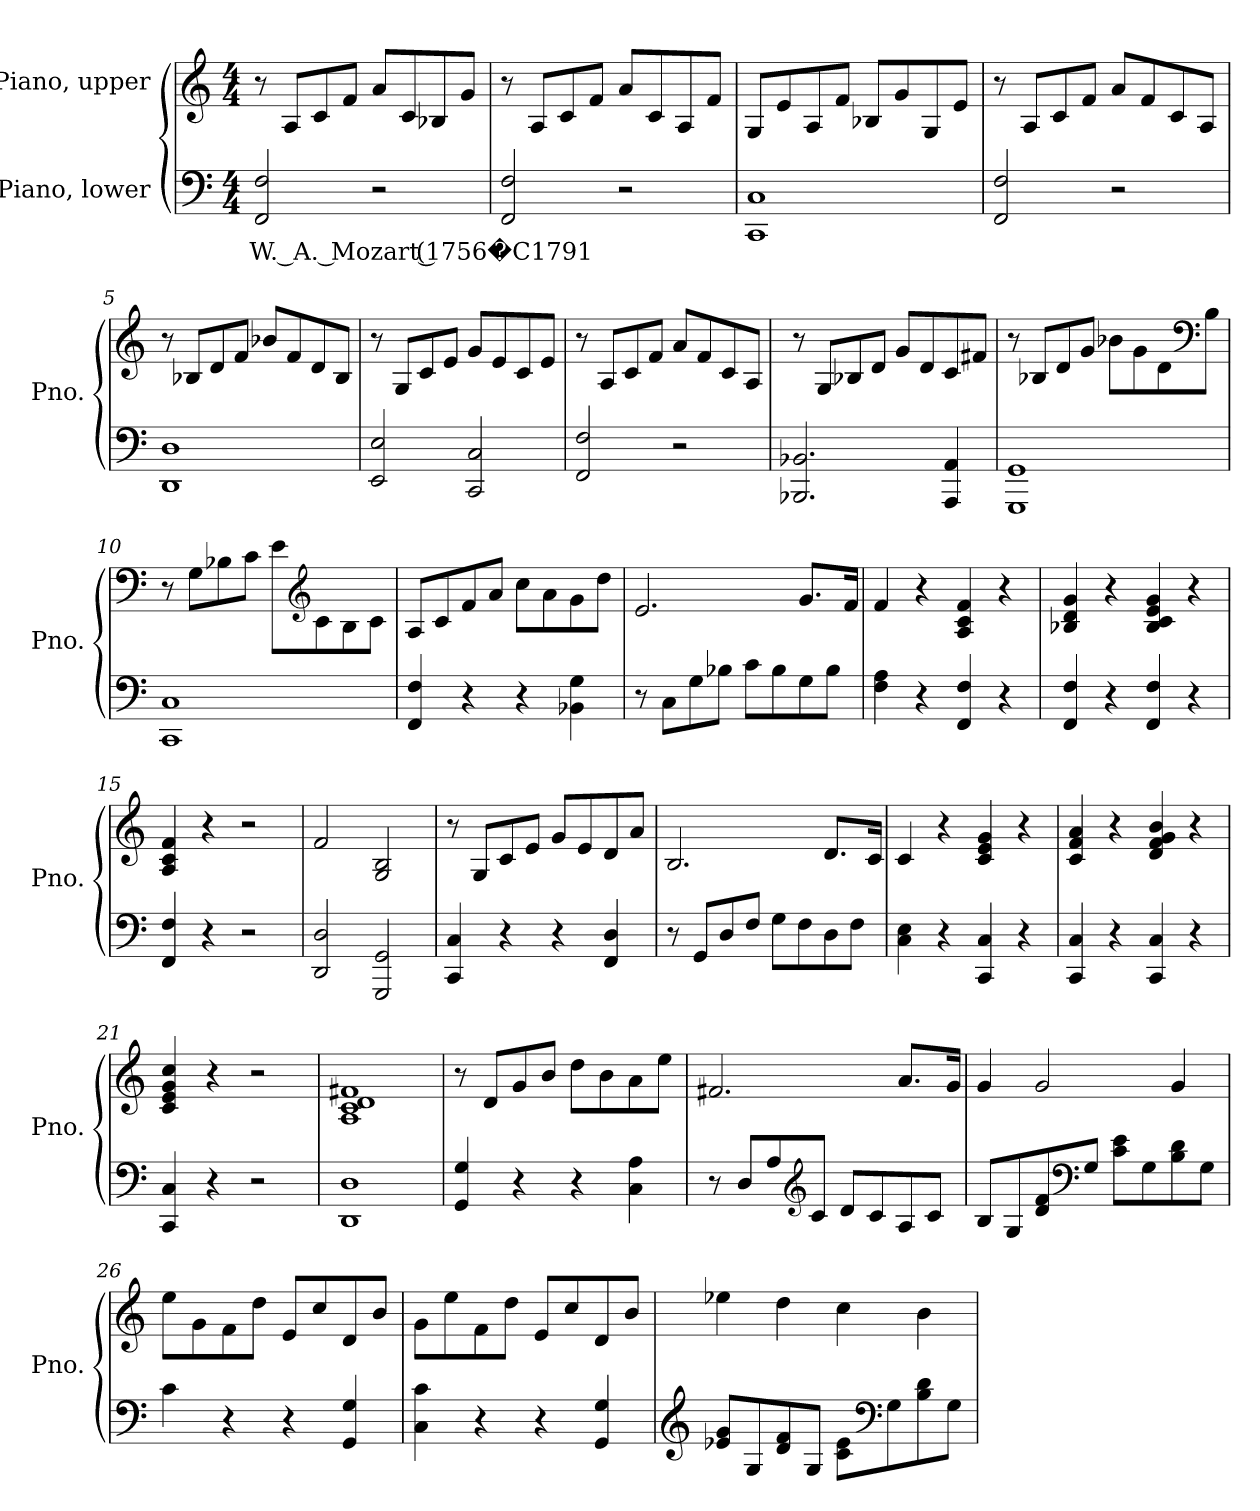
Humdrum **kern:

**kern	**text	**kern
*part2	*part2	*part1
*staff2	*staff2	*staff1
*I"Piano, lower	*	*I"Piano, upper
*I'Pno.	*	*I'Pno.
*clefF4	*	*clefG2
*k[]	*	*k[]
*M4/4	*	*M4/4
*MM90	*	*MM90
=1	=1	=1
!	!LO:LY:b	!
2FF/ 2F/	W. A. Mozart (1756�C1791	8r
.	.	8A/L
.	.	8c/
.	.	8f/J
2r	.	8a/L
.	.	8c/
.	.	8B-X/
.	.	8g/J
=2	=2	=2
2FF/ 2F/	.	8r
.	.	8A/L
.	.	8c/
.	.	8f/J
2r	.	8a/L
.	.	8c/
.	.	8A/
.	.	8f/J
=3	=3	=3
1CC 1C	.	8G/L
.	.	8e/
.	.	8A/
.	.	8f/J
.	.	8B-X/L
.	.	8g/
.	.	8G/
.	.	8e/J
!!LO:LB:g=z
=4	=4	=4
2FF/ 2F/	.	8r
.	.	8A/L
.	.	8c/
.	.	8f/J
2r	.	8a/L
.	.	8f/
.	.	8c/
.	.	8A/J
=5	=5	=5
1DD 1D	.	8r
.	.	8B-X/L
.	.	8d/
.	.	8f/J
.	.	8b-X/L
.	.	8f/
.	.	8d/
.	.	8B-/J
=6	=6	=6
2EE/ 2E/	.	8r
.	.	8G/L
.	.	8c/
.	.	8e/J
2CC/ 2C/	.	8g/L
.	.	8e/
.	.	8c/
.	.	8e/J
=7	=7	=7
2FF/ 2F/	.	8r
.	.	8A/L
.	.	8c/
.	.	8f/J
2r	.	8a/L
.	.	8f/
.	.	8c/
.	.	8A/J
!!LO:LB:g=z
=8	=8	=8
2.BBB-X/ 2.BB-X/	.	8r
.	.	8G/L
.	.	8B-X/
.	.	8d/J
.	.	8g/L
.	.	8d/
4AAA/ 4AA/	.	8c/
.	.	8f#X/J
=9	=9	=9
1GGG 1GG	.	8r
.	.	8B-X/L
.	.	8d/
.	.	8g/J
.	.	8b-X\L
.	.	8g\
.	.	8d\
*	*	*clefF4
.	.	8B-\J
=10	=10	=10
1CC 1C	.	8r
.	.	8G\L
.	.	8B-X\
.	.	8c\J
.	.	8e\L
*	*	*clefG2
.	.	8c\
.	.	8B-\
.	.	8c\J
=11	=11	=11
4FF/ 4F/	.	8A/L
.	.	8c/
4r	.	8f/
.	.	8a/J
4r	.	8cc\L
.	.	8a\
4BB-X\ 4G\	.	8g\
.	.	8dd\J
!!LO:LB:g=z
=12	=12	=12
8r	.	2.e/
8C\L	.	.
8G\	.	.
8B-X\J	.	.
8c\L	.	.
8B-\	.	.
8G\	.	8.g/L
8B-\J	.	.
.	.	16f/Jk
=13	=13	=13
4F\ 4A\	.	4f/
4r	.	4r
4FF/ 4F/	.	4A/ 4c/ 4f/
4r	.	4r
=14	=14	=14
4FF/ 4F/	.	4B-X/ 4d/ 4g/
4r	.	4r
4FF/ 4F/	.	4B-/ 4c/ 4e/ 4g/
4r	.	4r
=15	=15	=15
4FF/ 4F/	.	4A/ 4c/ 4f/
4r	.	4r
2r	.	2r
=16	=16	=16
2DD/ 2D/	.	2f/
2GGG/ 2GG/	.	2G/ 2B/
=17	=17	=17
4CC/ 4C/	.	8r
.	.	8G/L
4r	.	8c/
.	.	8e/J
4r	.	8g/L
.	.	8e/
4FF/ 4D/	.	8d/
.	.	8a/J
!!LO:LB:g=z
=18	=18	=18
8r	.	2.B/
8GG/L	.	.
8D/	.	.
8F/J	.	.
8G\L	.	.
8F\	.	.
8D\	.	8.d/L
8F\J	.	.
.	.	16c/Jk
=19	=19	=19
4C\ 4E\	.	4c/
4r	.	4r
4CC/ 4C/	.	4c/ 4e/ 4g/
4r	.	4r
=20	=20	=20
4CC/ 4C/	.	4c/ 4f/ 4a/
4r	.	4r
4CC/ 4C/	.	4d/ 4f/ 4g/ 4b/
4r	.	4r
=21	=21	=21
4CC/ 4C/	.	4c/ 4e/ 4g/ 4cc/
4r	.	4r
2r	.	2r
=22	=22	=22
1DD 1D	.	1A 1c 1d 1f#X
=23	=23	=23
4GG/ 4G/	.	8r
.	.	8d/L
4r	.	8g/
.	.	8b/J
4r	.	8dd\L
.	.	8b\
4C\ 4A\	.	8a\
.	.	8ee\J
!!LO:LB:g=z
=24	=24	=24
8r	.	2.f#X/
8D/L	.	.
8A/	.	.
*clefG2	*	*
8c/J	.	.
8d/L	.	.
8c/	.	.
8A/	.	8.a/L
8c/J	.	.
.	.	16g/Jk
=25	=25	=25
8B/L	.	4g/
8G/	.	.
8d/ 8f/	.	2g/
*clefF4	*	*
8G/J	.	.
8c\ 8e\L	.	.
8G\	.	.
8B\ 8d\	.	4g/
8G\J	.	.
=26	=26	=26
4c\	.	8ee\L
.	.	8g\
4r	.	8f\
.	.	8dd\J
4r	.	8e/L
.	.	8cc/
4GG/ 4G/	.	8d/
.	.	8b/J
=27	=27	=27
4C\ 4c\	.	8g\L
.	.	8ee\
4r	.	8f\
.	.	8dd\J
4r	.	8e/L
.	.	8cc/
4GG/ 4G/	.	8d/
.	.	8b/J
!!LO:PB:g=z
=28	=28	=28
*clefG2	*	*
8e-X/ 8g/L	.	4ee-X\
8G/	.	.
8d/ 8f/	.	4dd\
8G/J	.	.
8c\ 8e-\L	.	4cc\
*clefF4	*	*
8G\	.	.
8B\ 8d\	.	4b\
8G\J	.	.
=	=	=
*-	*-	*-
